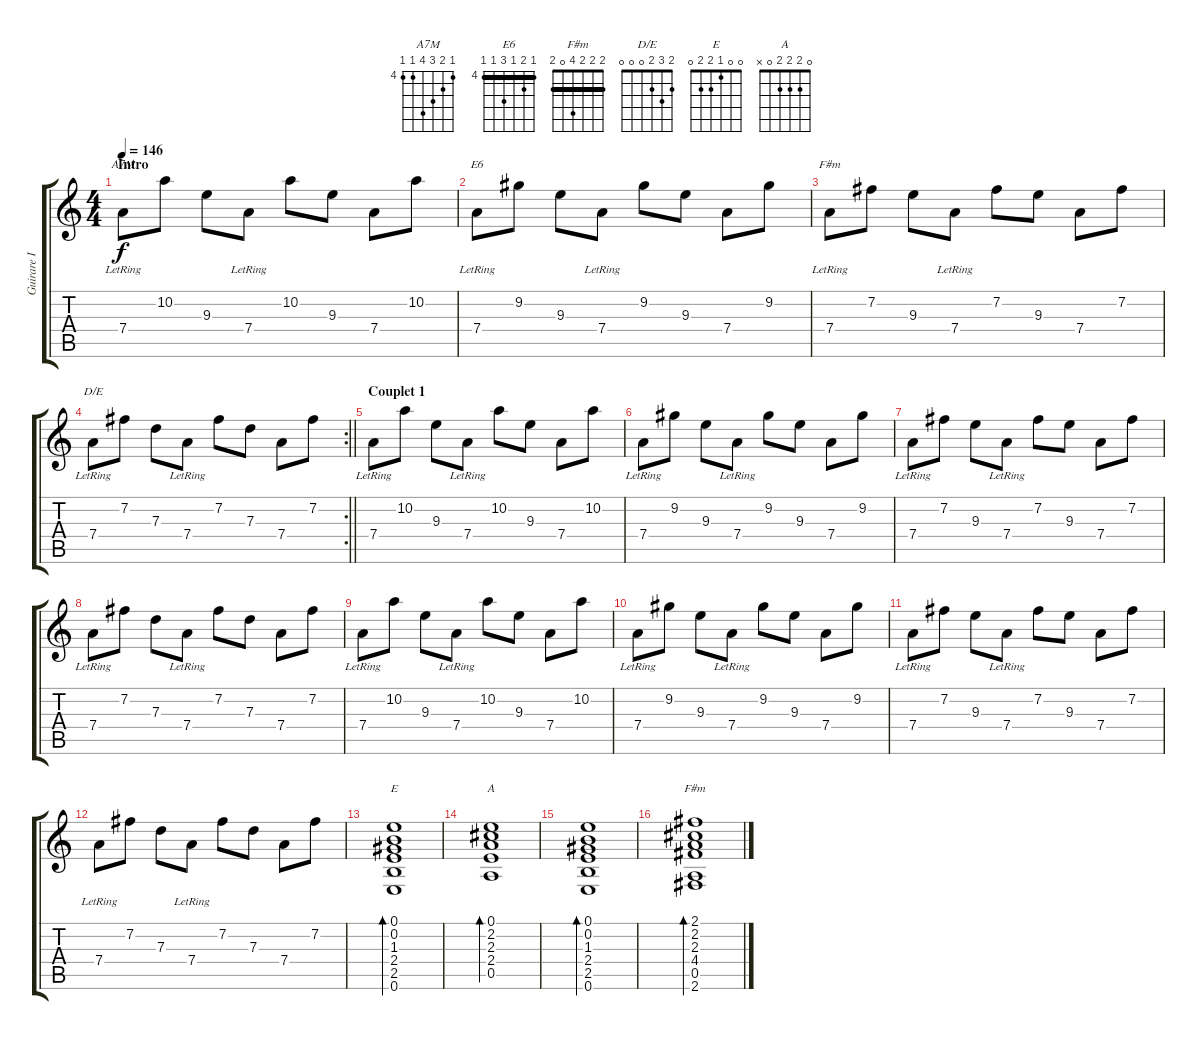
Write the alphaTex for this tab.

\track ("Guirare I" "Guirare I") {instrument electricguitarclean}
\staff {score tabs}
\tuning (E4 B3 G3 D3 A2 E2) {hide}
\chord ("A7M" 4 5 6 7 4 4) {firstfret 4}
\chord ("E6" 4 5 4 6 4 4) {firstfret 4 barre 4}
\chord ("F#m" 2 2 2 4 4 2) {barre 2}
\chord ("D/E" 2 3 2 0 0 0)
\chord ("E" 0 0 1 2 2 0)
\chord ("A" 0 2 2 2 0 x)
\chord ("F#m" 2 2 2 4 0 2) {barre 2}
\ts (4 4)
\section ("" "Intro")
\tempo 146
\clef g2
\ks c
7.4{lr}.8{ch "A7M" dy f instrument electricguitarclean} 10.2.8 9.3.8 7.4{lr}.8 10.2.8 9.3.8 7.4.8 10.2.8 |
7.4{lr}.8{ch "E6"} 9.2.8 9.3.8 7.4{lr}.8 9.2.8 9.3.8 7.4.8 9.2.8 |
7.4{lr}.8{ch "F#m"} 7.2.8 9.3.8 7.4{lr}.8 7.2.8 9.3.8 7.4.8 7.2.8 |
\rc 2
\barLineRight lightlight
7.4{lr}.8{ch "D/E"} 7.2.8 7.3.8 7.4{lr}.8 7.2.8 7.3.8 7.4.8 7.2.8 |
\section ("" "Couplet 1")
7.4{lr}.8 10.2.8 9.3.8 7.4{lr}.8 10.2.8 9.3.8 7.4.8 10.2.8 |
7.4{lr}.8 9.2.8 9.3.8 7.4{lr}.8 9.2.8 9.3.8 7.4.8 9.2.8 |
7.4{lr}.8 7.2.8 9.3.8 7.4{lr}.8 7.2.8 9.3.8 7.4.8 7.2.8 |
7.4{lr}.8 7.2.8 7.3.8 7.4{lr}.8 7.2.8 7.3.8 7.4.8 7.2.8 |
7.4{lr}.8 10.2.8 9.3.8 7.4{lr}.8 10.2.8 9.3.8 7.4.8 10.2.8 |
7.4{lr}.8 9.2.8 9.3.8 7.4{lr}.8 9.2.8 9.3.8 7.4.8 9.2.8 |
7.4{lr}.8 7.2.8 9.3.8 7.4{lr}.8 7.2.8 9.3.8 7.4.8 7.2.8 |
7.4{lr}.8 7.2.8 7.3.8 7.4{lr}.8 7.2.8 7.3.8 7.4.8 7.2.8 |
(0.1 0.2 1.3 2.4 2.5 0.6).1{bd 240 ch "E"} |
(0.1 2.2 2.3 2.4 0.5).1{bd 240 ch "A"} |
(0.1 0.2 1.3 2.4 2.5 0.6).1{bd 240} |
(2.1 2.2 2.3 4.4 0.5 2.6).1{bd 240 ch "F#m"}
